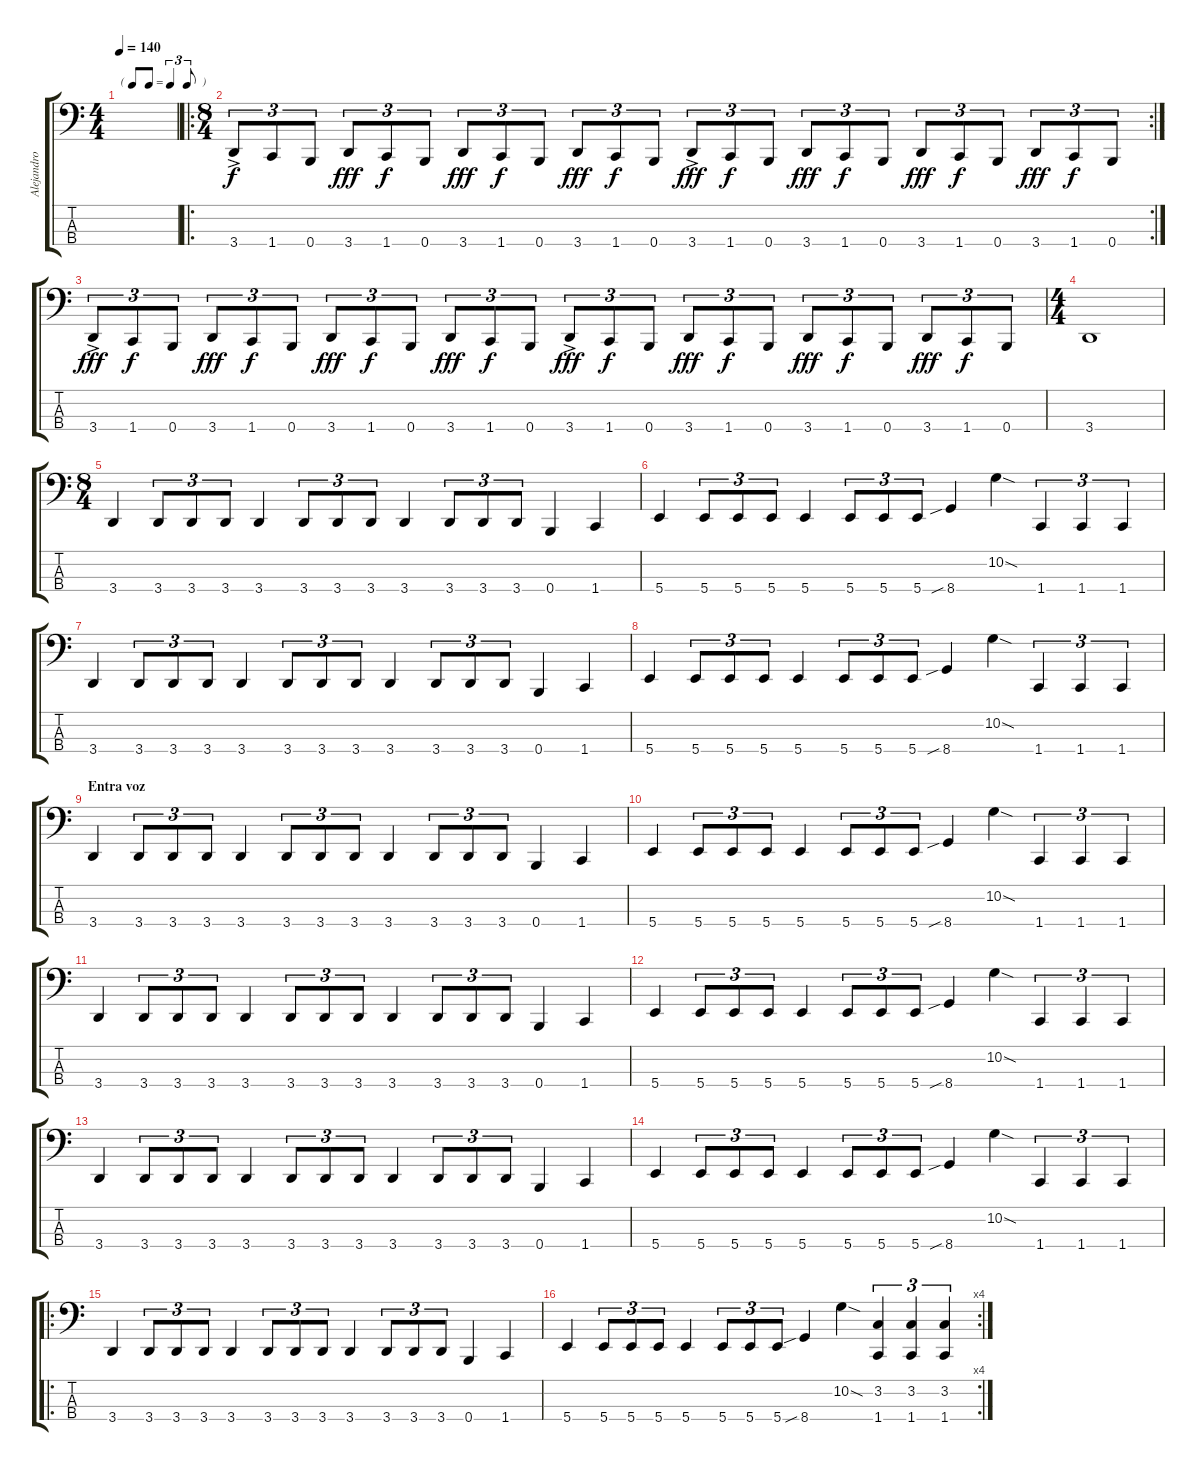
\track ("Alejandro" "Alejandro") {instrument electricbasspick}
\staff {score tabs}
\tuning (D2 A1 E1 B0) {hide}
\ts (4 4)
\tf triplet8th
\tempo 140
\clef f4
\ks c
|
\ro
\rc 2
\ts (8 4)
3.4{ac}.8{tu (3 2)} 1.4.8{tu (3 2) dy f} 0.4.8{tu (3 2)} 3.4.8{tu (3 2) dy fff} 1.4.8{tu (3 2) dy f} 0.4.8{tu (3 2)} 3.4.8{tu (3 2) dy fff} 1.4.8{tu (3 2) dy f} 0.4.8{tu (3 2)} 3.4.8{tu (3 2) dy fff} 1.4.8{tu (3 2) dy f} 0.4.8{tu (3 2)} 3.4{ac}.8{tu (3 2) dy fff} 1.4.8{tu (3 2) dy f} 0.4.8{tu (3 2)} 3.4.8{tu (3 2) dy fff} 1.4.8{tu (3 2) dy f} 0.4.8{tu (3 2)} 3.4.8{tu (3 2) dy fff} 1.4.8{tu (3 2) dy f} 0.4.8{tu (3 2)} 3.4.8{tu (3 2) dy fff} 1.4.8{tu (3 2) dy f} 0.4.8{tu (3 2)} |
3.4{ac}.8{tu (3 2) dy fff} 1.4.8{tu (3 2) dy f} 0.4.8{tu (3 2)} 3.4.8{tu (3 2) dy fff} 1.4.8{tu (3 2) dy f} 0.4.8{tu (3 2)} 3.4.8{tu (3 2) dy fff} 1.4.8{tu (3 2) dy f} 0.4.8{tu (3 2)} 3.4.8{tu (3 2) dy fff} 1.4.8{tu (3 2) dy f} 0.4.8{tu (3 2)} 3.4{ac}.8{tu (3 2) dy fff} 1.4.8{tu (3 2) dy f} 0.4.8{tu (3 2)} 3.4.8{tu (3 2) dy fff} 1.4.8{tu (3 2) dy f} 0.4.8{tu (3 2)} 3.4.8{tu (3 2) dy fff} 1.4.8{tu (3 2) dy f} 0.4.8{tu (3 2)} 3.4.8{tu (3 2) dy fff} 1.4.8{tu (3 2) dy f} 0.4.8{tu (3 2)} |
\ts (4 4)
3.4.1 |
\ts (8 4)
3.4.4 3.4.8{tu (3 2)} 3.4.8{tu (3 2)} 3.4.8{tu (3 2)} 3.4.4 3.4.8{tu (3 2)} 3.4.8{tu (3 2)} 3.4.8{tu (3 2)} 3.4.4 3.4.8{tu (3 2)} 3.4.8{tu (3 2)} 3.4.8{tu (3 2)} 0.4.4 1.4.4 |
5.4.4 5.4.8{tu (3 2)} 5.4.8{tu (3 2)} 5.4.8{tu (3 2)} 5.4.4 5.4.8{tu (3 2)} 5.4.8{tu (3 2)} 5.4.8{tu (3 2)} 8.4{sib}.4 10.2{sod}.4 1.4.4{tu (3 2)} 1.4.4{tu (3 2)} 1.4.4{tu (3 2)} |
3.4.4 3.4.8{tu (3 2)} 3.4.8{tu (3 2)} 3.4.8{tu (3 2)} 3.4.4 3.4.8{tu (3 2)} 3.4.8{tu (3 2)} 3.4.8{tu (3 2)} 3.4.4 3.4.8{tu (3 2)} 3.4.8{tu (3 2)} 3.4.8{tu (3 2)} 0.4.4 1.4.4 |
5.4.4 5.4.8{tu (3 2)} 5.4.8{tu (3 2)} 5.4.8{tu (3 2)} 5.4.4 5.4.8{tu (3 2)} 5.4.8{tu (3 2)} 5.4.8{tu (3 2)} 8.4{sib}.4 10.2{sod}.4 1.4.4{tu (3 2)} 1.4.4{tu (3 2)} 1.4.4{tu (3 2)} |
\section ("" "Entra voz")
3.4.4 3.4.8{tu (3 2)} 3.4.8{tu (3 2)} 3.4.8{tu (3 2)} 3.4.4 3.4.8{tu (3 2)} 3.4.8{tu (3 2)} 3.4.8{tu (3 2)} 3.4.4 3.4.8{tu (3 2)} 3.4.8{tu (3 2)} 3.4.8{tu (3 2)} 0.4.4 1.4.4 |
5.4.4 5.4.8{tu (3 2)} 5.4.8{tu (3 2)} 5.4.8{tu (3 2)} 5.4.4 5.4.8{tu (3 2)} 5.4.8{tu (3 2)} 5.4.8{tu (3 2)} 8.4{sib}.4 10.2{sod}.4 1.4.4{tu (3 2)} 1.4.4{tu (3 2)} 1.4.4{tu (3 2)} |
3.4.4 3.4.8{tu (3 2)} 3.4.8{tu (3 2)} 3.4.8{tu (3 2)} 3.4.4 3.4.8{tu (3 2)} 3.4.8{tu (3 2)} 3.4.8{tu (3 2)} 3.4.4 3.4.8{tu (3 2)} 3.4.8{tu (3 2)} 3.4.8{tu (3 2)} 0.4.4 1.4.4 |
5.4.4 5.4.8{tu (3 2)} 5.4.8{tu (3 2)} 5.4.8{tu (3 2)} 5.4.4 5.4.8{tu (3 2)} 5.4.8{tu (3 2)} 5.4.8{tu (3 2)} 8.4{sib}.4 10.2{sod}.4 1.4.4{tu (3 2)} 1.4.4{tu (3 2)} 1.4.4{tu (3 2)} |
3.4.4 3.4.8{tu (3 2)} 3.4.8{tu (3 2)} 3.4.8{tu (3 2)} 3.4.4 3.4.8{tu (3 2)} 3.4.8{tu (3 2)} 3.4.8{tu (3 2)} 3.4.4 3.4.8{tu (3 2)} 3.4.8{tu (3 2)} 3.4.8{tu (3 2)} 0.4.4 1.4.4 |
5.4.4 5.4.8{tu (3 2)} 5.4.8{tu (3 2)} 5.4.8{tu (3 2)} 5.4.4 5.4.8{tu (3 2)} 5.4.8{tu (3 2)} 5.4.8{tu (3 2)} 8.4{sib}.4 10.2{sod}.4 1.4.4{tu (3 2)} 1.4.4{tu (3 2)} 1.4.4{tu (3 2)} |
\ro
3.4.4 3.4.8{tu (3 2)} 3.4.8{tu (3 2)} 3.4.8{tu (3 2)} 3.4.4 3.4.8{tu (3 2)} 3.4.8{tu (3 2)} 3.4.8{tu (3 2)} 3.4.4 3.4.8{tu (3 2)} 3.4.8{tu (3 2)} 3.4.8{tu (3 2)} 0.4.4 1.4.4 |
\rc 4
5.4.4 5.4.8{tu (3 2)} 5.4.8{tu (3 2)} 5.4.8{tu (3 2)} 5.4.4 5.4.8{tu (3 2)} 5.4.8{tu (3 2)} 5.4.8{tu (3 2)} 8.4{sib}.4 10.2{sod}.4 (3.2 1.4).4{tu (3 2)} (3.2 1.4).4{tu (3 2)} (3.2 1.4).4{tu (3 2)}
